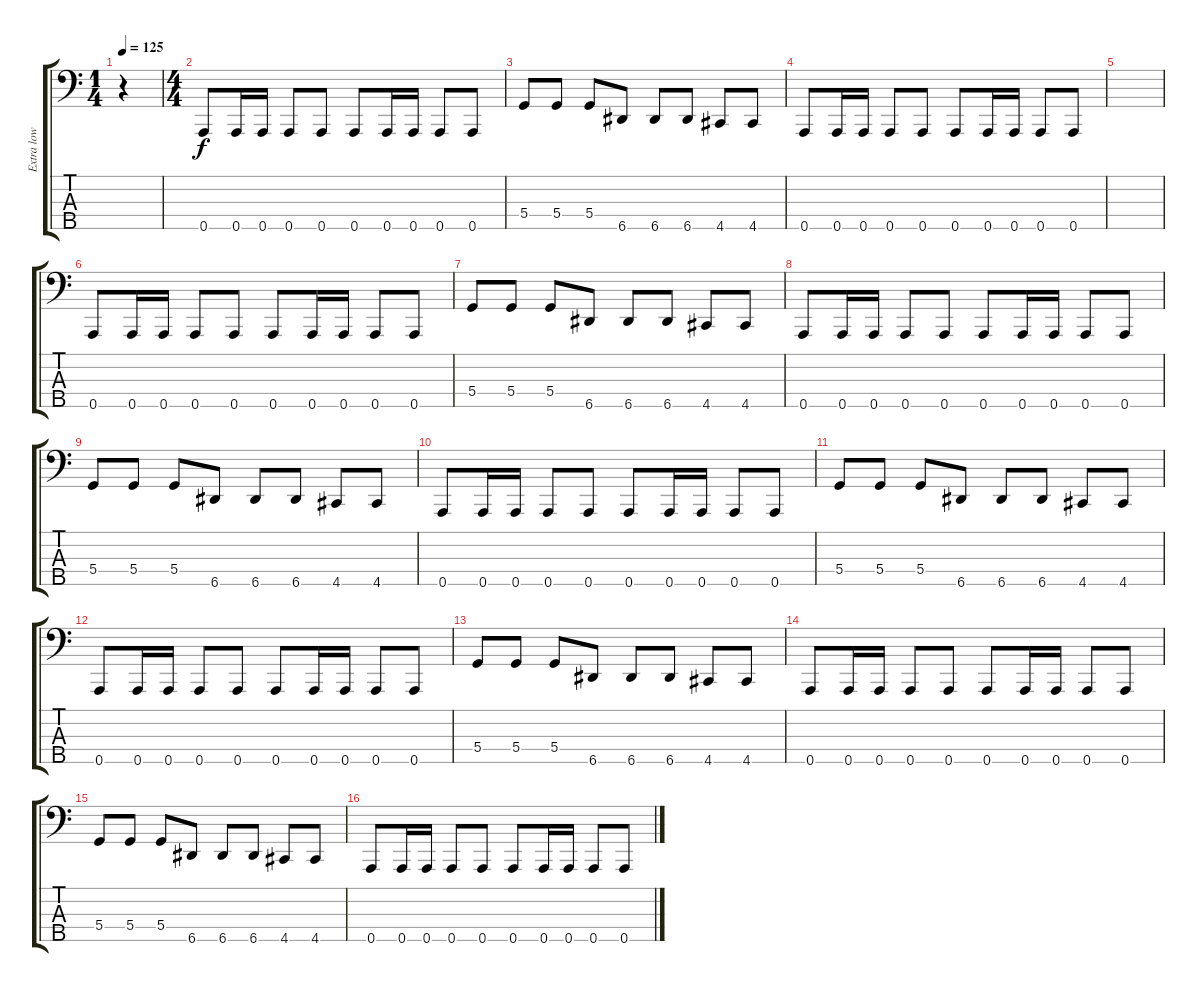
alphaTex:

\track ("Extra low sound" "Extra low ") {instrument electricbassfinger}
\staff {score tabs}
\tuning (F2 C2 G1 D1 A0) {hide}
\ts (1 4)
\tempo 125
\clef f4
\ks c
r.4{dy f instrument electricbassfinger} |
\ts (4 4)
0.5.8 0.5.16 0.5.16 0.5.8 0.5.8 0.5.8 0.5.16 0.5.16 0.5.8 0.5.8 |
5.4.8 5.4.8 5.4.8 6.5.8 6.5.8 6.5.8 4.5.8 4.5.8 |
0.5.8 0.5.16 0.5.16 0.5.8 0.5.8 0.5.8 0.5.16 0.5.16 0.5.8 0.5.8 |
|
0.5.8 0.5.16 0.5.16 0.5.8 0.5.8 0.5.8 0.5.16 0.5.16 0.5.8 0.5.8 |
5.4.8 5.4.8 5.4.8 6.5.8 6.5.8 6.5.8 4.5.8 4.5.8 |
0.5.8 0.5.16 0.5.16 0.5.8 0.5.8 0.5.8 0.5.16 0.5.16 0.5.8 0.5.8 |
5.4.8 5.4.8 5.4.8 6.5.8 6.5.8 6.5.8 4.5.8 4.5.8 |
0.5.8 0.5.16 0.5.16 0.5.8 0.5.8 0.5.8 0.5.16 0.5.16 0.5.8 0.5.8 |
5.4.8 5.4.8 5.4.8 6.5.8 6.5.8 6.5.8 4.5.8 4.5.8 |
0.5.8 0.5.16 0.5.16 0.5.8 0.5.8 0.5.8 0.5.16 0.5.16 0.5.8 0.5.8 |
5.4.8 5.4.8 5.4.8 6.5.8 6.5.8 6.5.8 4.5.8 4.5.8 |
0.5.8 0.5.16 0.5.16 0.5.8 0.5.8 0.5.8 0.5.16 0.5.16 0.5.8 0.5.8 |
5.4.8 5.4.8 5.4.8 6.5.8 6.5.8 6.5.8 4.5.8 4.5.8 |
0.5.8 0.5.16 0.5.16 0.5.8 0.5.8 0.5.8 0.5.16 0.5.16 0.5.8 0.5.8
